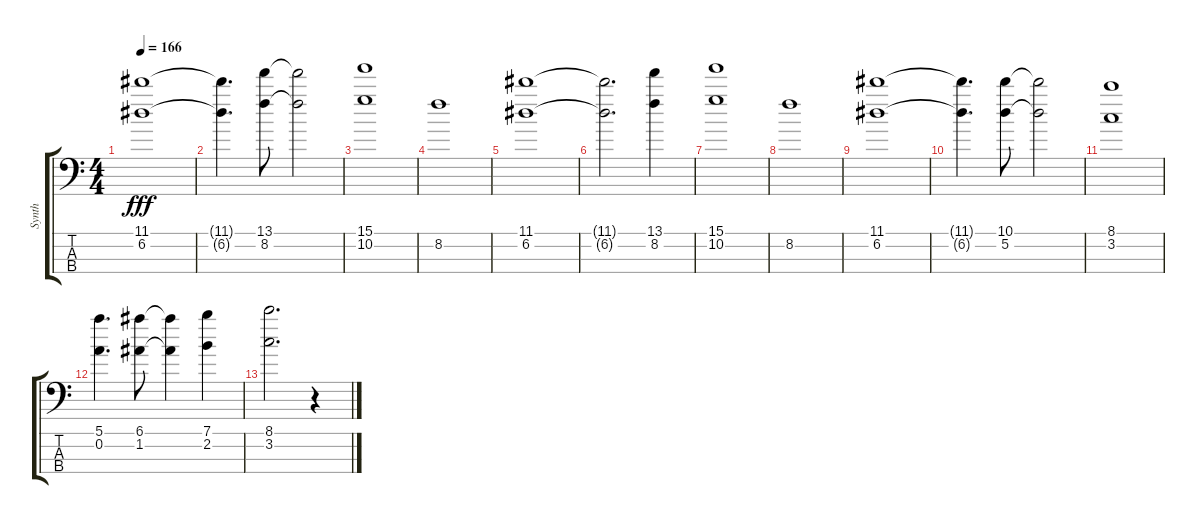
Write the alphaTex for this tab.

\track ("Synth" "Synth") {instrument synthstrings1}
\staff {score tabs}
\tuning (E5 A4 D4 G3) {hide}
\ts (4 4)
\tempo 166
\clef f4
\ks c
(11.1 6.2).1{dy fff} |
(11.1{t} 6.2{t}).4{d} (13.1 8.2).8 (13.1{t} 8.2{t}).2 |
(15.1 10.2).1 |
8.2.1 |
(11.1 6.2).1 |
(11.1{t} 6.2{t}).2{d} (13.1 8.2).4 |
(15.1 10.2).1 |
8.2.1 |
(11.1 6.2).1 |
(11.1{t} 6.2{t}).4{d} (10.1 5.2).8 (10.1{t} 5.2{t}).2 |
(8.1 3.2).1 |
(5.1 0.2).4{d} (6.1 1.2).8 (6.1{t} 1.2{t}).4 (7.1 2.2).4 |
(8.1 3.2).2{d} r.4
